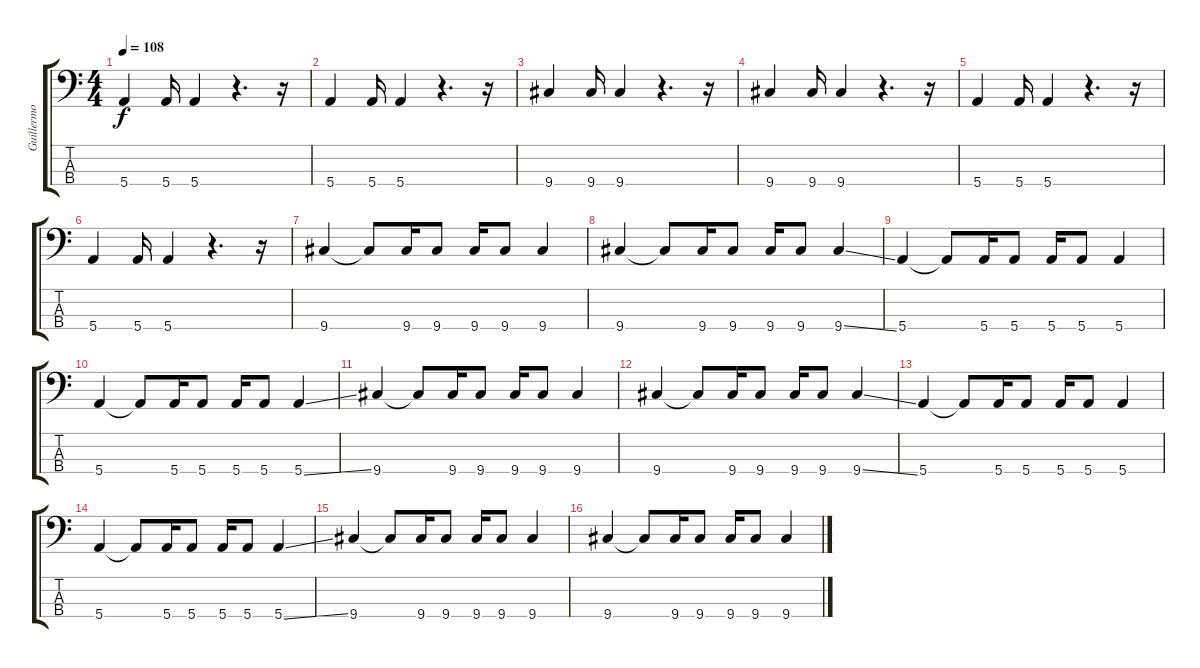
\track ("Guillermo" "Guillermo") {instrument electricbassfinger}
\staff {score tabs}
\tuning (G2 D2 A1 E1) {hide}
\ts (4 4)
\tempo 108
\clef f4
\ks c
5.4.4{dy f} 5.4.16 5.4.4 r.4{d} r.16 |
5.4.4 5.4.16 5.4.4 r.4{d} r.16 |
9.4.4 9.4.16 9.4.4 r.4{d} r.16 |
9.4.4 9.4.16 9.4.4 r.4{d} r.16 |
5.4.4 5.4.16 5.4.4 r.4{d} r.16 |
5.4.4 5.4.16 5.4.4 r.4{d} r.16 |
9.4.4 9.4{t}.8 9.4.16 9.4.8 9.4.16 9.4.8 9.4.4 |
9.4.4 9.4{t}.8 9.4.16 9.4.8 9.4.16 9.4.8 9.4{ss}.4 |
5.4.4 5.4{t}.8 5.4.16 5.4.8 5.4.16 5.4.8 5.4.4 |
5.4.4 5.4{t}.8 5.4.16 5.4.8 5.4.16 5.4.8 5.4{ss}.4 |
9.4.4 9.4{t}.8 9.4.16 9.4.8 9.4.16 9.4.8 9.4.4 |
9.4.4 9.4{t}.8 9.4.16 9.4.8 9.4.16 9.4.8 9.4{ss}.4 |
5.4.4 5.4{t}.8 5.4.16 5.4.8 5.4.16 5.4.8 5.4.4 |
5.4.4 5.4{t}.8 5.4.16 5.4.8 5.4.16 5.4.8 5.4{ss}.4 |
9.4.4 9.4{t}.8 9.4.16 9.4.8 9.4.16 9.4.8 9.4.4 |
9.4.4 9.4{t}.8 9.4.16 9.4.8 9.4.16 9.4.8 9.4{ss}.4
